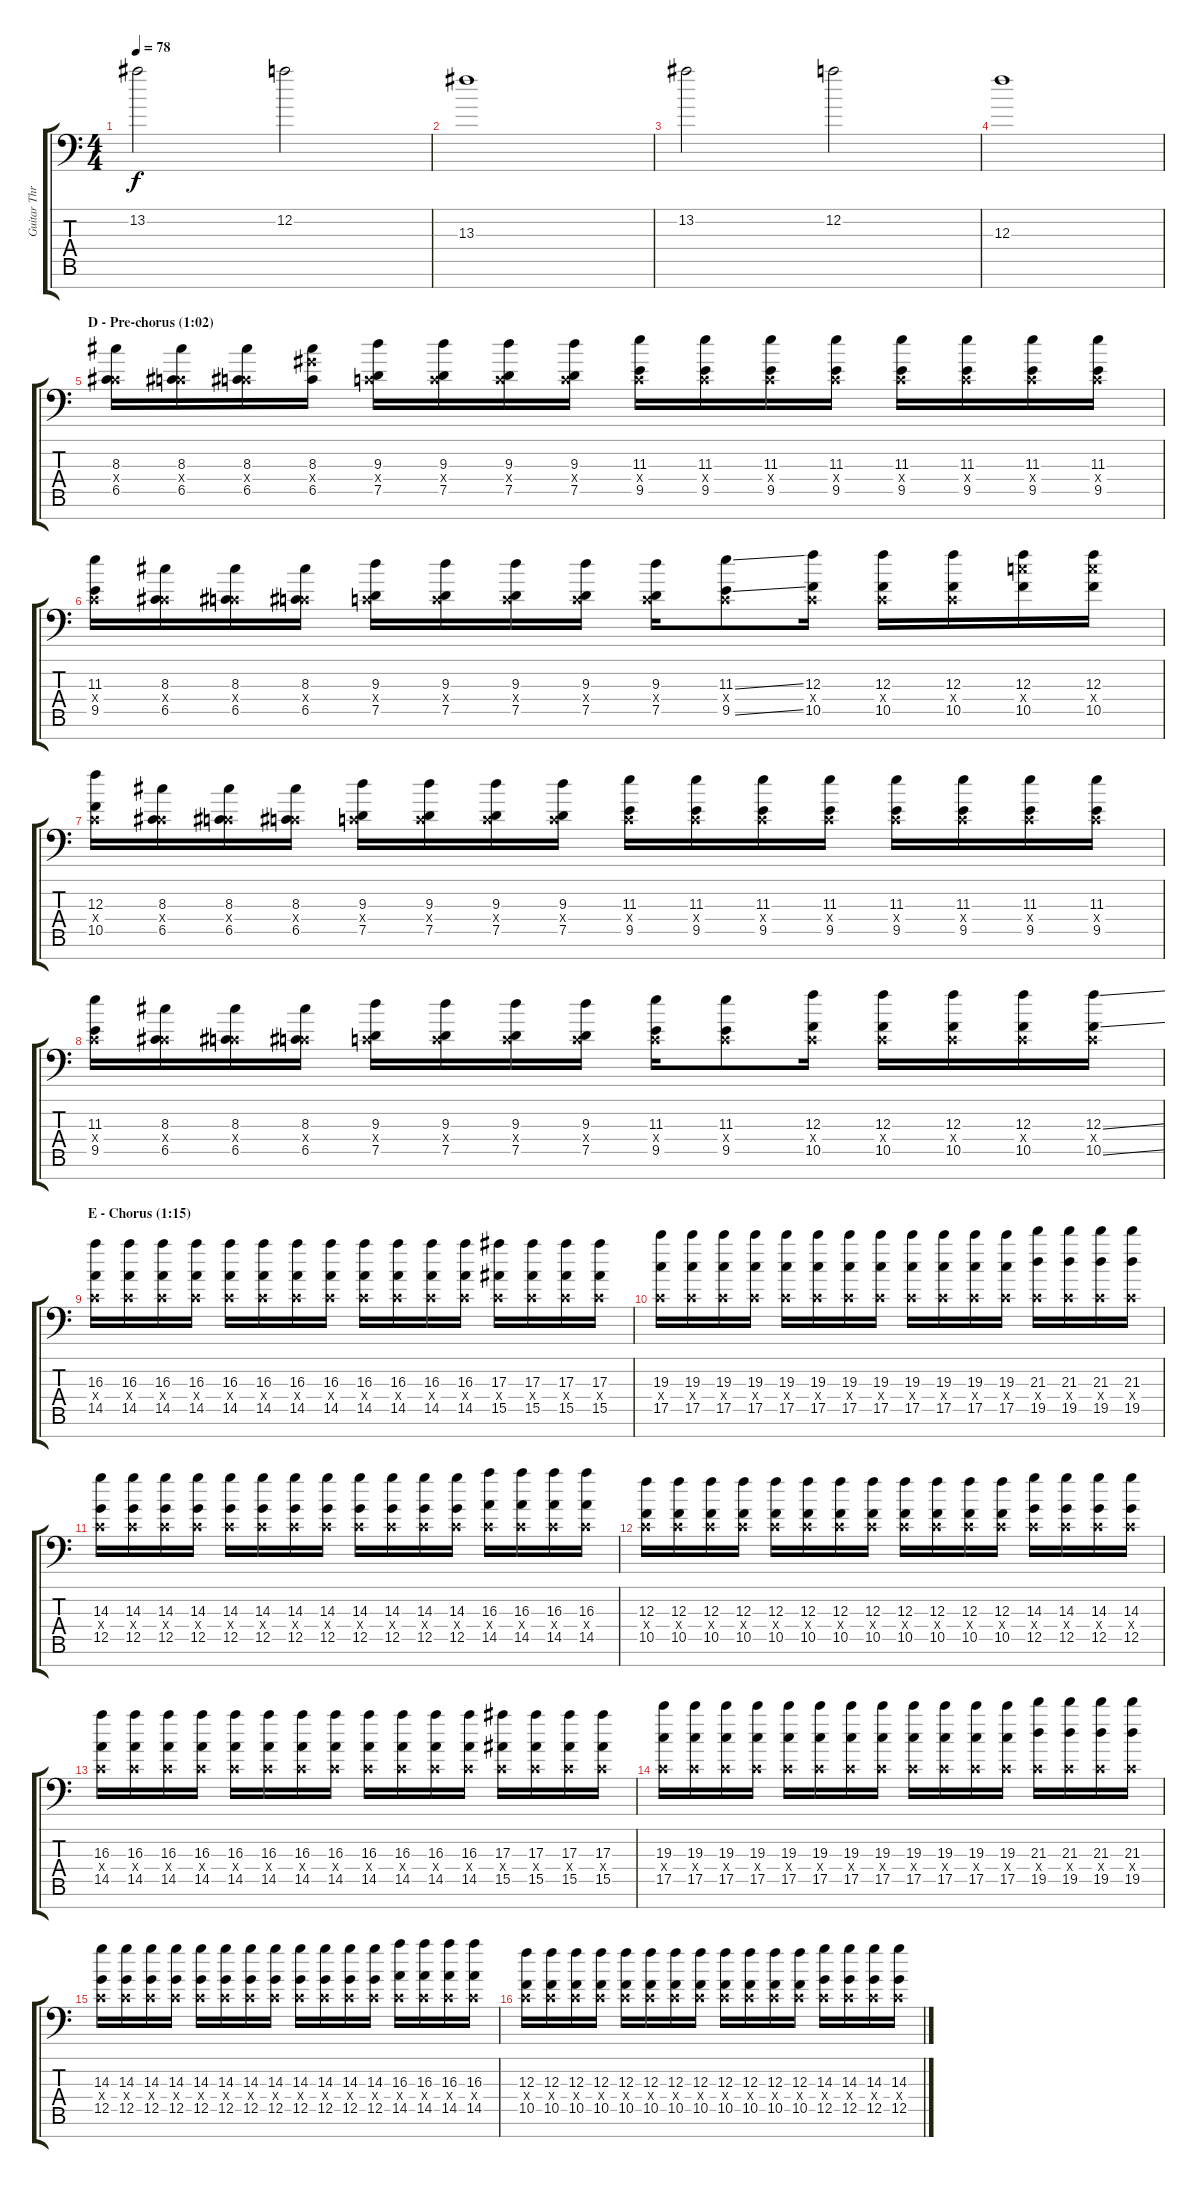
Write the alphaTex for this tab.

\track ("Guitar Three" "Guitar Thr") {instrument electricguitarclean}
\staff {score tabs}
\tuning (D4 A3 F3 C3 G2 D2 A1) {hide}
\ts (4 4)
\tempo 78
\clef f4
\ks c
13.2.2{dy f} 12.2.2 |
13.3.1 |
13.2.2 12.2.2 |
12.3.1 |
\section ("" "D - Pre-chorus (1:02)")
(8.3 0.4{x} 6.5).16{instrument distortionguitar} (8.3 0.4{x} 6.5).16 (8.3 0.4{x} 6.5).16 (8.3 8.4{x} 6.5).16 (9.3 0.4{x} 7.5).16 (9.3 0.4{x} 7.5).16 (9.3 0.4{x} 7.5).16 (9.3 0.4{x} 7.5).16 (11.3 0.4{x} 9.5).16 (11.3 0.4{x} 9.5).16 (11.3 0.4{x} 9.5).16 (11.3 0.4{x} 9.5).16 (11.3 0.4{x} 9.5).16 (11.3 0.4{x} 9.5).16 (11.3 0.4{x} 9.5).16 (11.3 0.4{x} 9.5).16 |
(11.3 0.4{x} 9.5).16 (8.3 0.4{x} 6.5).16 (8.3 0.4{x} 6.5).16 (8.3 0.4{x} 6.5).16 (9.3 0.4{x} 7.5).16 (9.3 0.4{x} 7.5).16 (9.3 0.4{x} 7.5).16 (9.3 0.4{x} 7.5).16 (9.3 0.4{x} 7.5).16 (11.3{ss} 0.4{x} 9.5{ss}).8 (12.3 0.4{x} 10.5).16 (12.3 0.4{x} 10.5).16 (12.3 0.4{x} 10.5).16 (12.3 12.4{x} 10.5).16 (12.3 12.4{x} 10.5).16 |
(12.3 0.4{x} 10.5).16 (8.3 0.4{x} 6.5).16 (8.3 0.4{x} 6.5).16 (8.3 0.4{x} 6.5).16 (9.3 0.4{x} 7.5).16 (9.3 0.4{x} 7.5).16 (9.3 0.4{x} 7.5).16 (9.3 0.4{x} 7.5).16 (11.3 0.4{x} 9.5).16 (11.3 0.4{x} 9.5).16 (11.3 0.4{x} 9.5).16 (11.3 0.4{x} 9.5).16 (11.3 0.4{x} 9.5).16 (11.3 0.4{x} 9.5).16 (11.3 0.4{x} 9.5).16 (11.3 0.4{x} 9.5).16 |
(11.3 0.4{x} 9.5).16 (8.3 0.4{x} 6.5).16 (8.3 0.4{x} 6.5).16 (8.3 0.4{x} 6.5).16 (9.3 0.4{x} 7.5).16 (9.3 0.4{x} 7.5).16 (9.3 0.4{x} 7.5).16 (9.3 0.4{x} 7.5).16 (11.3 0.4{x} 9.5).16 (11.3 0.4{x} 9.5).8 (12.3 0.4{x} 10.5).16 (12.3 0.4{x} 10.5).16 (12.3 0.4{x} 10.5).16 (12.3 0.4{x} 10.5).16 (12.3{ss} 0.4{x} 10.5{ss}).16 |
\section ("" "E - Chorus (1:15)")
(16.3 0.4{x} 14.5).16 (16.3 0.4{x} 14.5).16 (16.3 0.4{x} 14.5).16 (16.3 0.4{x} 14.5).16 (16.3 0.4{x} 14.5).16 (16.3 0.4{x} 14.5).16 (16.3 0.4{x} 14.5).16 (16.3 0.4{x} 14.5).16 (16.3 0.4{x} 14.5).16 (16.3 0.4{x} 14.5).16 (16.3 0.4{x} 14.5).16 (16.3 0.4{x} 14.5).16 (17.3 0.4{x} 15.5).16 (17.3 0.4{x} 15.5).16 (17.3 0.4{x} 15.5).16 (17.3 0.4{x} 15.5).16 |
(19.3 0.4{x} 17.5).16 (19.3 0.4{x} 17.5).16 (19.3 0.4{x} 17.5).16 (19.3 0.4{x} 17.5).16 (19.3 0.4{x} 17.5).16 (19.3 0.4{x} 17.5).16 (19.3 0.4{x} 17.5).16 (19.3 0.4{x} 17.5).16 (19.3 0.4{x} 17.5).16 (19.3 0.4{x} 17.5).16 (19.3 0.4{x} 17.5).16 (19.3 0.4{x} 17.5).16 (21.3 0.4{x} 19.5).16 (21.3 0.4{x} 19.5).16 (21.3 0.4{x} 19.5).16 (21.3 0.4{x} 19.5).16 |
(14.3 0.4{x} 12.5).16 (14.3 0.4{x} 12.5).16 (14.3 0.4{x} 12.5).16 (14.3 0.4{x} 12.5).16 (14.3 0.4{x} 12.5).16 (14.3 0.4{x} 12.5).16 (14.3 0.4{x} 12.5).16 (14.3 0.4{x} 12.5).16 (14.3 0.4{x} 12.5).16 (14.3 0.4{x} 12.5).16 (14.3 0.4{x} 12.5).16 (14.3 0.4{x} 12.5).16 (16.3 0.4{x} 14.5).16 (16.3 0.4{x} 14.5).16 (16.3 0.4{x} 14.5).16 (16.3 0.4{x} 14.5).16 |
(12.3 0.4{x} 10.5).16 (12.3 0.4{x} 10.5).16 (12.3 0.4{x} 10.5).16 (12.3 0.4{x} 10.5).16 (12.3 0.4{x} 10.5).16 (12.3 0.4{x} 10.5).16 (12.3 0.4{x} 10.5).16 (12.3 0.4{x} 10.5).16 (12.3 0.4{x} 10.5).16 (12.3 0.4{x} 10.5).16 (12.3 0.4{x} 10.5).16 (12.3 0.4{x} 10.5).16 (14.3 0.4{x} 12.5).16 (14.3 0.4{x} 12.5).16 (14.3 0.4{x} 12.5).16 (14.3 0.4{x} 12.5).16 |
(16.3 0.4{x} 14.5).16 (16.3 0.4{x} 14.5).16 (16.3 0.4{x} 14.5).16 (16.3 0.4{x} 14.5).16 (16.3 0.4{x} 14.5).16 (16.3 0.4{x} 14.5).16 (16.3 0.4{x} 14.5).16 (16.3 0.4{x} 14.5).16 (16.3 0.4{x} 14.5).16 (16.3 0.4{x} 14.5).16 (16.3 0.4{x} 14.5).16 (16.3 0.4{x} 14.5).16 (17.3 0.4{x} 15.5).16 (17.3 0.4{x} 15.5).16 (17.3 0.4{x} 15.5).16 (17.3 0.4{x} 15.5).16 |
(19.3 0.4{x} 17.5).16 (19.3 0.4{x} 17.5).16 (19.3 0.4{x} 17.5).16 (19.3 0.4{x} 17.5).16 (19.3 0.4{x} 17.5).16 (19.3 0.4{x} 17.5).16 (19.3 0.4{x} 17.5).16 (19.3 0.4{x} 17.5).16 (19.3 0.4{x} 17.5).16 (19.3 0.4{x} 17.5).16 (19.3 0.4{x} 17.5).16 (19.3 0.4{x} 17.5).16 (21.3 0.4{x} 19.5).16 (21.3 0.4{x} 19.5).16 (21.3 0.4{x} 19.5).16 (21.3 0.4{x} 19.5).16 |
(14.3 0.4{x} 12.5).16 (14.3 0.4{x} 12.5).16 (14.3 0.4{x} 12.5).16 (14.3 0.4{x} 12.5).16 (14.3 0.4{x} 12.5).16 (14.3 0.4{x} 12.5).16 (14.3 0.4{x} 12.5).16 (14.3 0.4{x} 12.5).16 (14.3 0.4{x} 12.5).16 (14.3 0.4{x} 12.5).16 (14.3 0.4{x} 12.5).16 (14.3 0.4{x} 12.5).16 (16.3 0.4{x} 14.5).16 (16.3 0.4{x} 14.5).16 (16.3 0.4{x} 14.5).16 (16.3 0.4{x} 14.5).16 |
(12.3 0.4{x} 10.5).16 (12.3 0.4{x} 10.5).16 (12.3 0.4{x} 10.5).16 (12.3 0.4{x} 10.5).16 (12.3 0.4{x} 10.5).16 (12.3 0.4{x} 10.5).16 (12.3 0.4{x} 10.5).16 (12.3 0.4{x} 10.5).16 (12.3 0.4{x} 10.5).16 (12.3 0.4{x} 10.5).16 (12.3 0.4{x} 10.5).16 (12.3 0.4{x} 10.5).16 (14.3 0.4{x} 12.5).16 (14.3 0.4{x} 12.5).16 (14.3 0.4{x} 12.5).16 (14.3 0.4{x} 12.5).16
